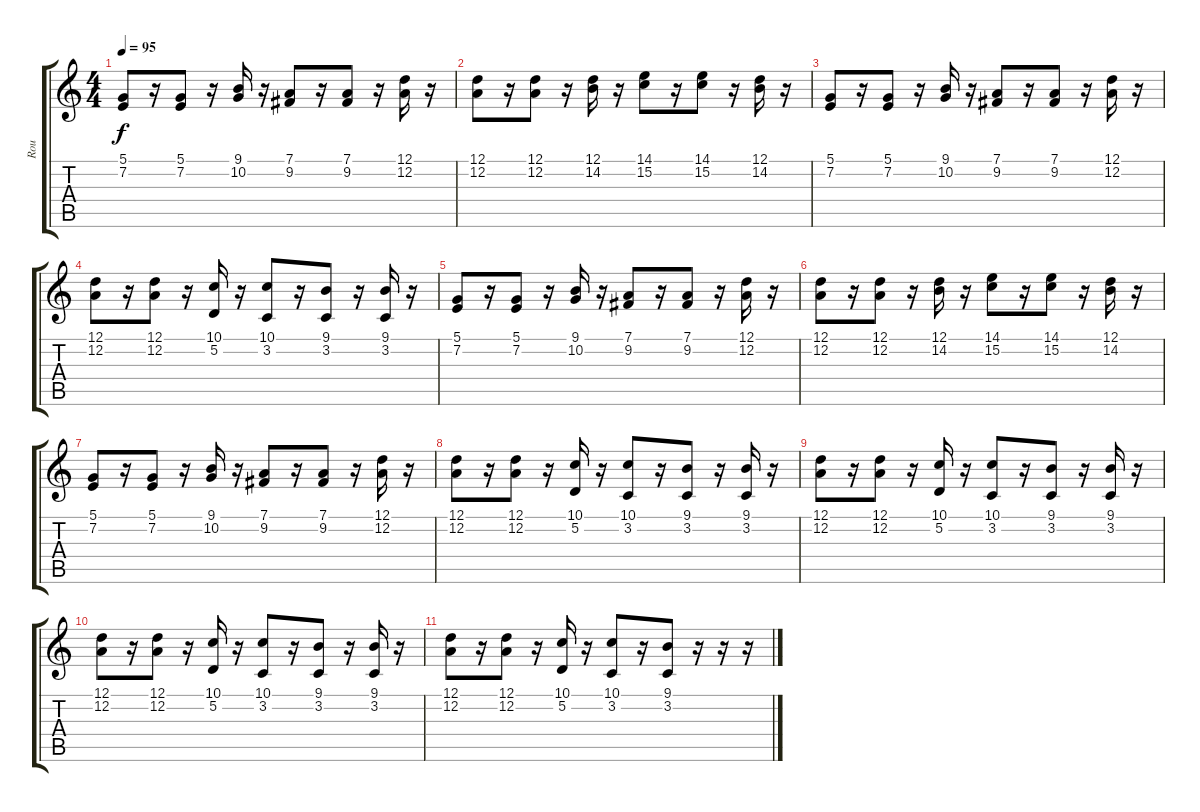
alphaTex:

\track ("Rou" "Rou") {instrument lead2sawtooth}
\staff {score tabs}
\tuning (D4 A3 F3 C3 G2 C2) {hide}
\ts (4 4)
\tempo 95
\clef g2
\ks c
(5.1 7.2).8{dy f} r.16 (5.1 7.2).8 r.16 (9.1 10.2).16 r.16 (7.1 9.2).8 r.16 (7.1 9.2).8 r.16 (12.1 12.2).16 r.16 |
(12.1 12.2).8 r.16 (12.1 12.2).8 r.16 (12.1 14.2).16 r.16 (14.1 15.2).8 r.16 (14.1 15.2).8 r.16 (12.1 14.2).16 r.16 |
(5.1 7.2).8 r.16 (5.1 7.2).8 r.16 (9.1 10.2).16 r.16 (7.1 9.2).8 r.16 (7.1 9.2).8 r.16 (12.1 12.2).16 r.16 |
(12.1 12.2).8 r.16 (12.1 12.2).8 r.16 (10.1 5.2).16 r.16 (10.1 3.2).8 r.16 (9.1 3.2).8 r.16 (9.1 3.2).16 r.16 |
(5.1 7.2).8 r.16 (5.1 7.2).8 r.16 (9.1 10.2).16 r.16 (7.1 9.2).8 r.16 (7.1 9.2).8 r.16 (12.1 12.2).16 r.16 |
(12.1 12.2).8 r.16 (12.1 12.2).8 r.16 (12.1 14.2).16 r.16 (14.1 15.2).8 r.16 (14.1 15.2).8 r.16 (12.1 14.2).16 r.16 |
(5.1 7.2).8 r.16 (5.1 7.2).8 r.16 (9.1 10.2).16 r.16 (7.1 9.2).8 r.16 (7.1 9.2).8 r.16 (12.1 12.2).16 r.16 |
(12.1 12.2).8 r.16 (12.1 12.2).8 r.16 (10.1 5.2).16 r.16 (10.1 3.2).8 r.16 (9.1 3.2).8 r.16 (9.1 3.2).16 r.16 |
(12.1 12.2).8 r.16 (12.1 12.2).8 r.16 (10.1 5.2).16 r.16 (10.1 3.2).8 r.16 (9.1 3.2).8 r.16 (9.1 3.2).16 r.16 |
(12.1 12.2).8 r.16 (12.1 12.2).8 r.16 (10.1 5.2).16 r.16 (10.1 3.2).8 r.16 (9.1 3.2).8 r.16 (9.1 3.2).16 r.16 |
(12.1 12.2).8 r.16 (12.1 12.2).8 r.16 (10.1 5.2).16 r.16 (10.1 3.2).8 r.16 (9.1 3.2).8 r.16 r.16 r.16
